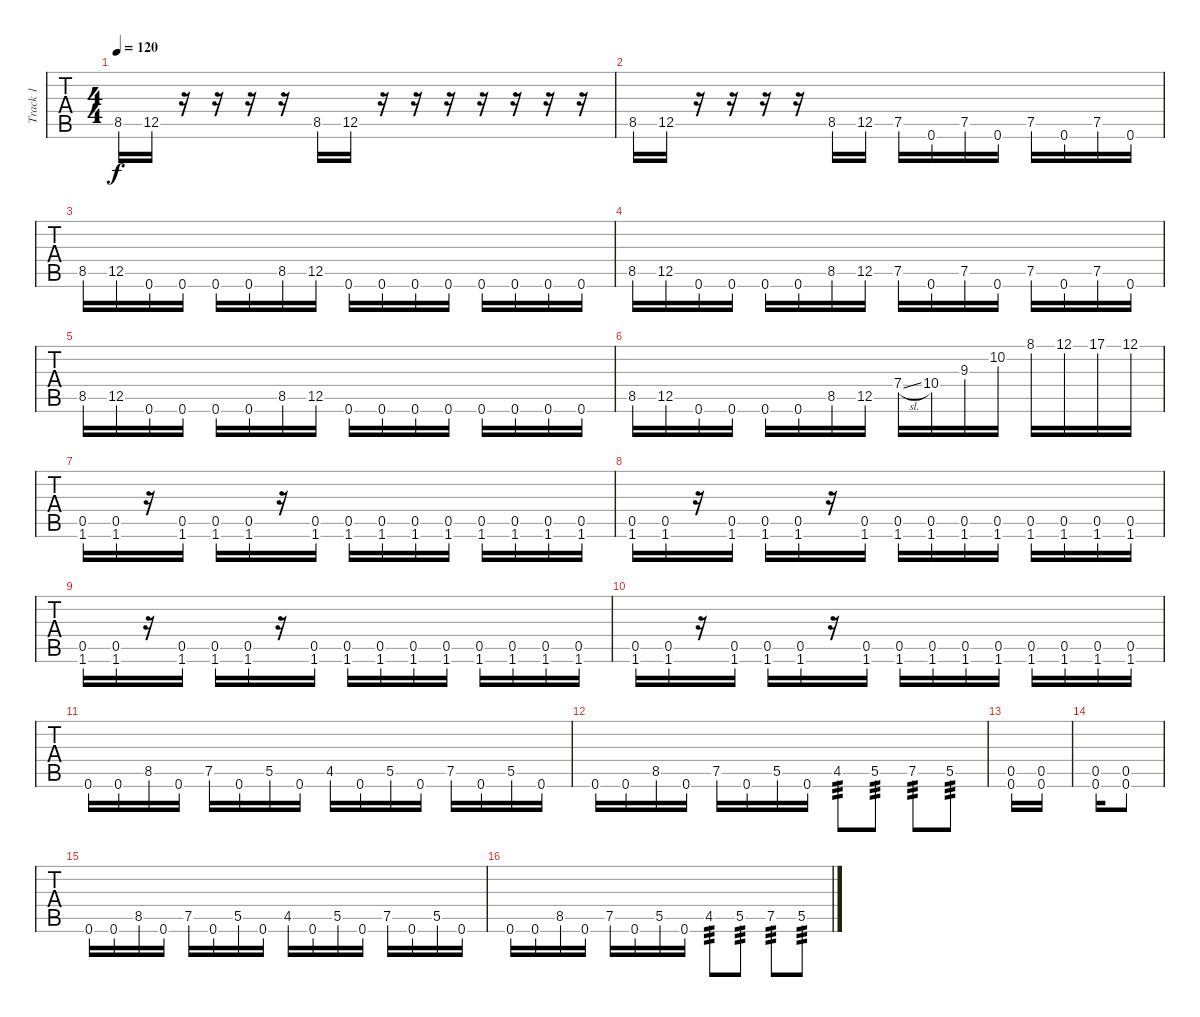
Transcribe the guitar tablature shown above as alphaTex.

\track ("Track 1" "Track 1") {instrument distortionguitar}
\staff {tabs}
\tuning (D4 A3 F3 C3 G2 C2) {hide}
\ts (4 4)
\tempo 120
\clef g2
\ks c
8.5.16{dy f} 12.5.16 r.16 r.16 r.16 r.16 8.5.16 12.5.16 r.16 r.16 r.16 r.16 r.16 r.16 r.16 |
8.5.16 12.5.16 r.16 r.16 r.16 r.16 8.5.16 12.5.16 7.5.16 0.6.16 7.5.16 0.6.16 7.5.16 0.6.16 7.5.16 0.6.16 |
8.5.16 12.5.16 0.6.16 0.6.16 0.6.16 0.6.16 8.5.16 12.5.16 0.6.16 0.6.16 0.6.16 0.6.16 0.6.16 0.6.16 0.6.16 0.6.16 |
8.5.16 12.5.16 0.6.16 0.6.16 0.6.16 0.6.16 8.5.16 12.5.16 7.5.16 0.6.16 7.5.16 0.6.16 7.5.16 0.6.16 7.5.16 0.6.16 |
8.5.16 12.5.16 0.6.16 0.6.16 0.6.16 0.6.16 8.5.16 12.5.16 0.6.16 0.6.16 0.6.16 0.6.16 0.6.16 0.6.16 0.6.16 0.6.16 |
8.5.16 12.5.16 0.6.16 0.6.16 0.6.16 0.6.16 8.5.16 12.5.16 7.4{sl}.16 10.4.16 9.3.16 10.2.16 8.1.16 12.1.16 17.1.16 12.1.16 |
(0.5 1.6).16 (0.5 1.6).16 r.16 (0.5 1.6).16 (0.5 1.6).16 (0.5 1.6).16 r.16 (0.5 1.6).16 (0.5 1.6).16 (0.5 1.6).16 (0.5 1.6).16 (0.5 1.6).16 (0.5 1.6).16 (0.5 1.6).16 (0.5 1.6).16 (0.5 1.6).16 |
(0.5 1.6).16 (0.5 1.6).16 r.16 (0.5 1.6).16 (0.5 1.6).16 (0.5 1.6).16 r.16 (0.5 1.6).16 (0.5 1.6).16 (0.5 1.6).16 (0.5 1.6).16 (0.5 1.6).16 (0.5 1.6).16 (0.5 1.6).16 (0.5 1.6).16 (0.5 1.6).16 |
(0.5 1.6).16 (0.5 1.6).16 r.16 (0.5 1.6).16 (0.5 1.6).16 (0.5 1.6).16 r.16 (0.5 1.6).16 (0.5 1.6).16 (0.5 1.6).16 (0.5 1.6).16 (0.5 1.6).16 (0.5 1.6).16 (0.5 1.6).16 (0.5 1.6).16 (0.5 1.6).16 |
(0.5 1.6).16 (0.5 1.6).16 r.16 (0.5 1.6).16 (0.5 1.6).16 (0.5 1.6).16 r.16 (0.5 1.6).16 (0.5 1.6).16 (0.5 1.6).16 (0.5 1.6).16 (0.5 1.6).16 (0.5 1.6).16 (0.5 1.6).16 (0.5 1.6).16 (0.5 1.6).16 |
0.6.16 0.6.16 8.5.16 0.6.16 7.5.16 0.6.16 5.5.16 0.6.16 4.5.16 0.6.16 5.5.16 0.6.16 7.5.16 0.6.16 5.5.16 0.6.16 |
0.6.16 0.6.16 8.5.16 0.6.16 7.5.16 0.6.16 5.5.16 0.6.16 4.5.8{tp 3} 5.5.8{tp 3} 7.5.8{tp 3} 5.5.8{tp 3} |
(0.5 0.6).16 (0.5 0.6).16 |
(0.5 0.6).16 (0.5 0.6).8 |
0.6.16 0.6.16 8.5.16 0.6.16 7.5.16 0.6.16 5.5.16 0.6.16 4.5.16 0.6.16 5.5.16 0.6.16 7.5.16 0.6.16 5.5.16 0.6.16 |
0.6.16 0.6.16 8.5.16 0.6.16 7.5.16 0.6.16 5.5.16 0.6.16 4.5.8{tp 3} 5.5.8{tp 3} 7.5.8{tp 3} 5.5.8{tp 3}
